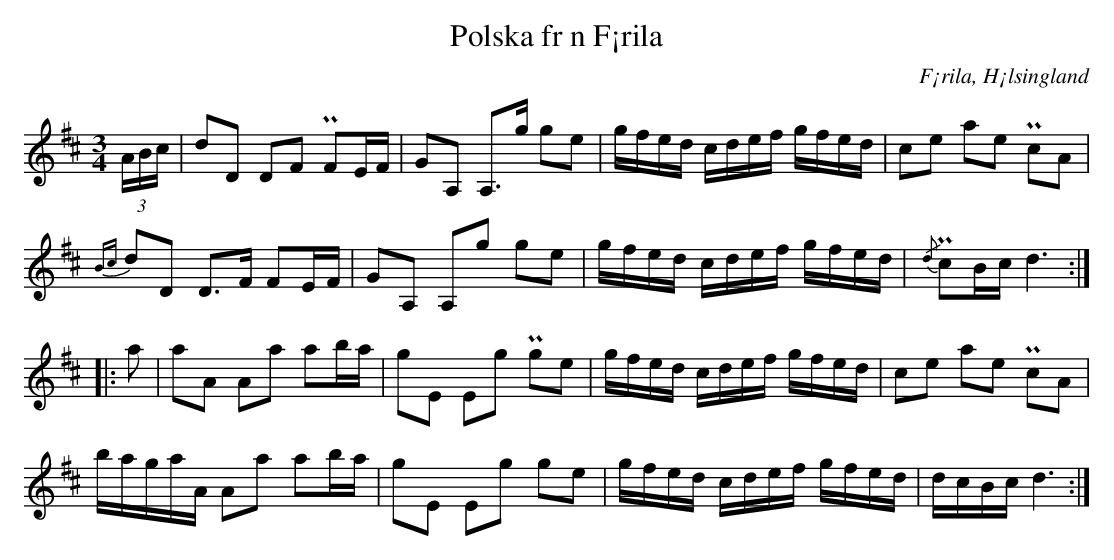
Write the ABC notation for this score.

X:1
T:Polska fr n F¡rila
O:F¡rila, H¡lsingland
M:3/4
L:1/16
U:t=turn
K:D
(3ABc | d2D2 D2F2 PF2EF | G2A,2 A,2>g2 g2e2 | gfed cdef gfed | c2e2 a2e2 Pc2A2 |
{Bc}d2D2 D2>F2 F2EF | G2A,2 A,2g2 g2e2 | gfed cdef gfed | {/d}Pc2Bc d6 ::
a2 | a2A2 A2a2 a2ba | g2E2 E2g2 Pg2e2 | gfed cdef gfed | c2e2 a2e2 Pc2A2 |
b4/5a4/5g4/5a4/5A4/5 A2a2 a2ba | g2E2 E2g2 g2e2 | gfed cdef gfed | dcBc d6 :|
